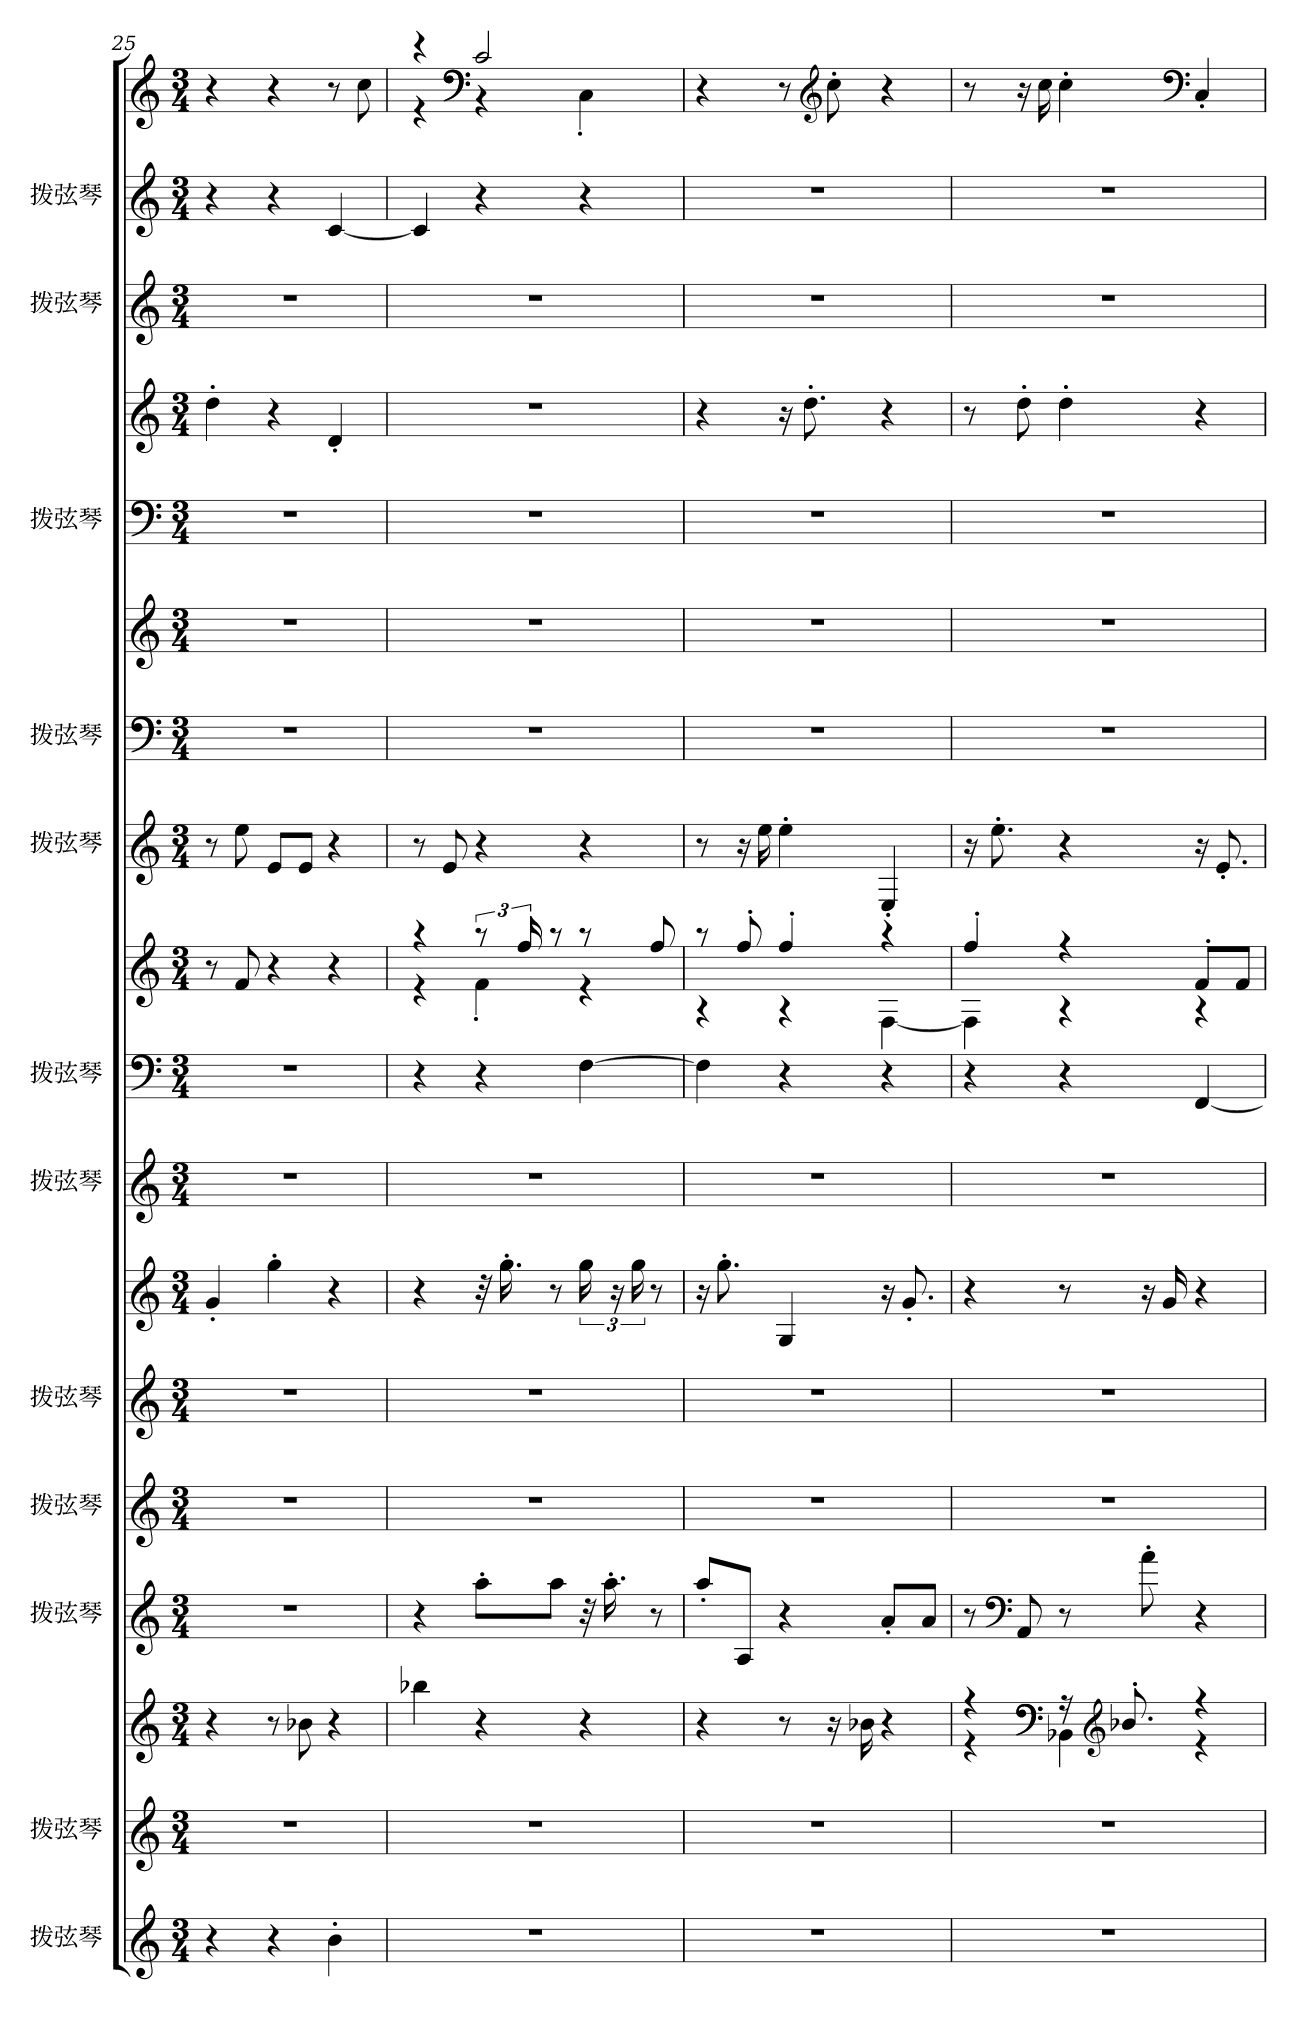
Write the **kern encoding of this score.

**kern	**kern	**kern	**kern	**kern	**kern	**kern	**kern	**kern	**kern	**kern	**kern	**kern	**kern	**kern	**kern	**kern	**kern
*part12	*part11	*part11	*part10	*part9	*part8	*part8	*part7	*part6	*part6	*part5	*part4	*part4	*part3	*part3	*part2	*part1	*part1
*staff18	*staff17	*staff16	*staff15	*staff14	*staff13	*staff12	*staff11	*staff10	*staff9	*staff8	*staff7	*staff6	*staff5	*staff4	*staff3	*staff2	*staff1
*I"拨弦琴	*I"拨弦琴	*	*I"拨弦琴	*I"拨弦琴	*I"拨弦琴	*	*I"拨弦琴	*I"拨弦琴	*	*I"拨弦琴	*I"拨弦琴	*	*I"拨弦琴	*	*I"拨弦琴	*I"拨弦琴	*
*clefG2	*clefG2	*clefG2	*clefG2	*clefG2	*clefG2	*clefG2	*clefG2	*clefF4	*clefG2	*clefG2	*clefF4	*clefG2	*clefF4	*clefG2	*clefG2	*clefG2	*clefG2
*k[]	*k[]	*k[]	*k[]	*k[]	*k[]	*k[]	*k[]	*k[]	*k[]	*k[]	*k[]	*k[]	*k[]	*k[]	*k[]	*k[]	*k[]
*M3/4	*M3/4	*M3/4	*M3/4	*M3/4	*M3/4	*M3/4	*M3/4	*M3/4	*M3/4	*M3/4	*M3/4	*M3/4	*M3/4	*M3/4	*M3/4	*M3/4	*M3/4
=25	=25	=25	=25	=25	=25	=25	=25	=25	=25	=25	=25	=25	=25	=25	=25	=25	=25
4r	2.r	4r	2.r	2.r	2.r	4g'/	2.r	2.r	8r	8r	2.r	2.r	2.r	4dd'\	2.r	4r	4r
.	.	.	.	.	.	.	.	.	8f/	8ee\	.	.	.	.	.	.	.
4r	.	8r	.	.	.	4gg'\	.	.	4r	8e/L	.	.	.	4r	.	4r	4r
.	.	8b-X\	.	.	.	.	.	.	.	8e/J	.	.	.	.	.	.	.
4b'\	.	4r	.	.	.	4r	.	.	4r	4r	.	.	.	4d'/	.	[4c/	8r
.	.	.	.	.	.	.	.	.	.	.	.	.	.	.	.	.	8cc\
!!LO:PB:g=z
=26	=26	=26	=26	=26	=26	=26	=26	=26	=26	=26	=26	=26	=26	=26	=26	=26	=26
*	*	*	*	*	*	*	*	*	*^	*	*	*	*	*	*	*	*^
2.r	2.r	4bb-X\	4r	2.r	2.r	4r	2.r	4r	4r	4r	8r	2.r	2.r	2.r	2.r	2.r	4c/]	4r	4r
.	.	.	.	.	.	.	.	.	.	.	8e/	.	.	.	.	.	.	.	.
*	*	*	*	*	*	*	*	*	*	*	*	*	*	*	*	*	*	*clefF4	*
.	.	4r	8aa'\L	.	.	32r	.	4r	12r	4f'\	4r	.	.	.	.	.	4r	2c/	4r
.	.	.	.	.	.	16.gg'\	.	.	.	.	.	.	.	.	.	.	.	.	.
.	.	.	.	.	.	.	.	.	24ff/	.	.	.	.	.	.	.	.	.	.
.	.	.	8aa\J	.	.	8r	.	.	8r	.	.	.	.	.	.	.	.	.	.
.	.	4r	32r	.	.	24gg\	.	[4F\	8r	4r	4r	.	.	.	.	.	4r	.	4C'\
.	.	.	16.aa'\	.	.	.	.	.	.	.	.	.	.	.	.	.	.	.	.
.	.	.	.	.	.	24r	.	.	.	.	.	.	.	.	.	.	.	.	.
.	.	.	.	.	.	24gg\	.	.	.	.	.	.	.	.	.	.	.	.	.
.	.	.	8r	.	.	8r	.	.	8ff/	.	.	.	.	.	.	.	.	.	.
*	*	*	*	*	*	*	*	*	*	*	*	*	*	*	*	*	*	*v	*v
=27	=27	=27	=27	=27	=27	=27	=27	=27	=27	=27	=27	=27	=27	=27	=27	=27	=27	=27
2.r	2.r	4r	8aa'/L	2.r	2.r	16r	2.r	4F\]	8r	4r	8r	2.r	2.r	2.r	4r	2.r	2.r	4r
.	.	.	.	.	.	8.gg'\	.	.	.	.	.	.	.	.	.	.	.	.
.	.	.	8A/J	.	.	.	.	.	8ff'/	.	16r	.	.	.	.	.	.	.
.	.	.	.	.	.	.	.	.	.	.	16ee\	.	.	.	.	.	.	.
.	.	8r	4r	.	.	4G/	.	4r	4ff'/	4r	4ee'\	.	.	.	16r	.	.	8r
.	.	.	.	.	.	.	.	.	.	.	.	.	.	.	8.dd'\	.	.	.
*	*	*	*	*	*	*	*	*	*	*	*	*	*	*	*	*	*	*clefG2
.	.	16r	.	.	.	.	.	.	.	.	.	.	.	.	.	.	.	8cc'\
.	.	16b-X\	.	.	.	.	.	.	.	.	.	.	.	.	.	.	.	.
.	.	4r	8a'/L	.	.	16r	.	4r	4r	[4F\	4E'/	.	.	.	4r	.	.	4r
.	.	.	.	.	.	8.g'/	.	.	.	.	.	.	.	.	.	.	.	.
.	.	.	8a/J	.	.	.	.	.	.	.	.	.	.	.	.	.	.	.
=28	=28	=28	=28	=28	=28	=28	=28	=28	=28	=28	=28	=28	=28	=28	=28	=28	=28	=28
*	*	*^	*	*	*	*	*	*	*	*	*	*	*	*	*	*	*	*
2.r	2.r	4r	4r	8r	2.r	2.r	4r	2.r	4r	4ff'/	4F\]	16r	2.r	2.r	2.r	8r	2.r	2.r	8r
.	.	.	.	.	.	.	.	.	.	.	.	8.ee'\	.	.	.	.	.	.	.
*	*	*	*	*clefF4	*	*	*	*	*	*	*	*	*	*	*	*	*	*	*
.	.	.	.	8AA/	.	.	.	.	.	.	.	.	.	.	.	8dd'\	.	.	16r
.	.	.	.	.	.	.	.	.	.	.	.	.	.	.	.	.	.	.	16cc\
*	*	*clefF4	*	*	*	*	*	*	*	*	*	*	*	*	*	*	*	*	*
.	.	16r	4BB-X\	8r	.	.	8r	.	4r	4r	4r	4r	.	.	.	4dd'\	.	.	4cc'\
*	*	*clefG2	*	*	*	*	*	*	*	*	*	*	*	*	*	*	*	*	*
.	.	8.b-X'/	.	.	.	.	.	.	.	.	.	.	.	.	.	.	.	.	.
.	.	.	.	8a'\	.	.	16r	.	.	.	.	.	.	.	.	.	.	.	.
.	.	.	.	.	.	.	16g/	.	.	.	.	.	.	.	.	.	.	.	.
*	*	*	*	*	*	*	*	*	*	*	*	*	*	*	*	*	*	*	*clefF4
.	.	4r	4r	4r	.	.	4r	.	[4FF/	8f'/L	4r	16r	.	.	.	4r	.	.	4C'/
.	.	.	.	.	.	.	.	.	.	.	.	8.e'/	.	.	.	.	.	.	.
.	.	.	.	.	.	.	.	.	.	8f/J	.	.	.	.	.	.	.	.	.
*	*	*v	*v	*	*	*	*	*	*	*v	*v	*	*	*	*	*	*	*	*
=	=	=	=	=	=	=	=	=	=	=	=	=	=	=	=	=	=
*-	*-	*-	*-	*-	*-	*-	*-	*-	*-	*-	*-	*-	*-	*-	*-	*-	*-
